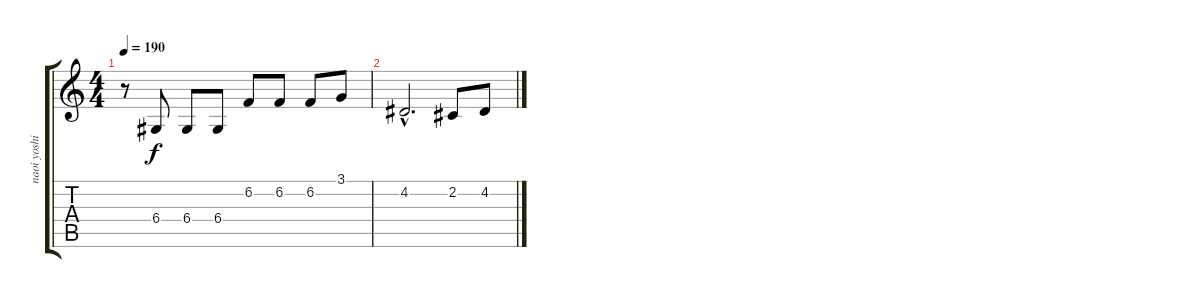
\track ("naoi yoshifumi" "naoi yoshi") {instrument sopranosax}
\staff {score tabs}
\tuning (E4 B3 G3 D3 A2 E2) {hide}
\ts (4 4)
\tempo 190
\clef g2
\ks c
r.8{dy f} 6.4.8 6.4.8 6.4.8 6.2.8 6.2.8 6.2.8 3.1.8 |
4.2{hac}.2{d} 2.2.8 4.2.8
